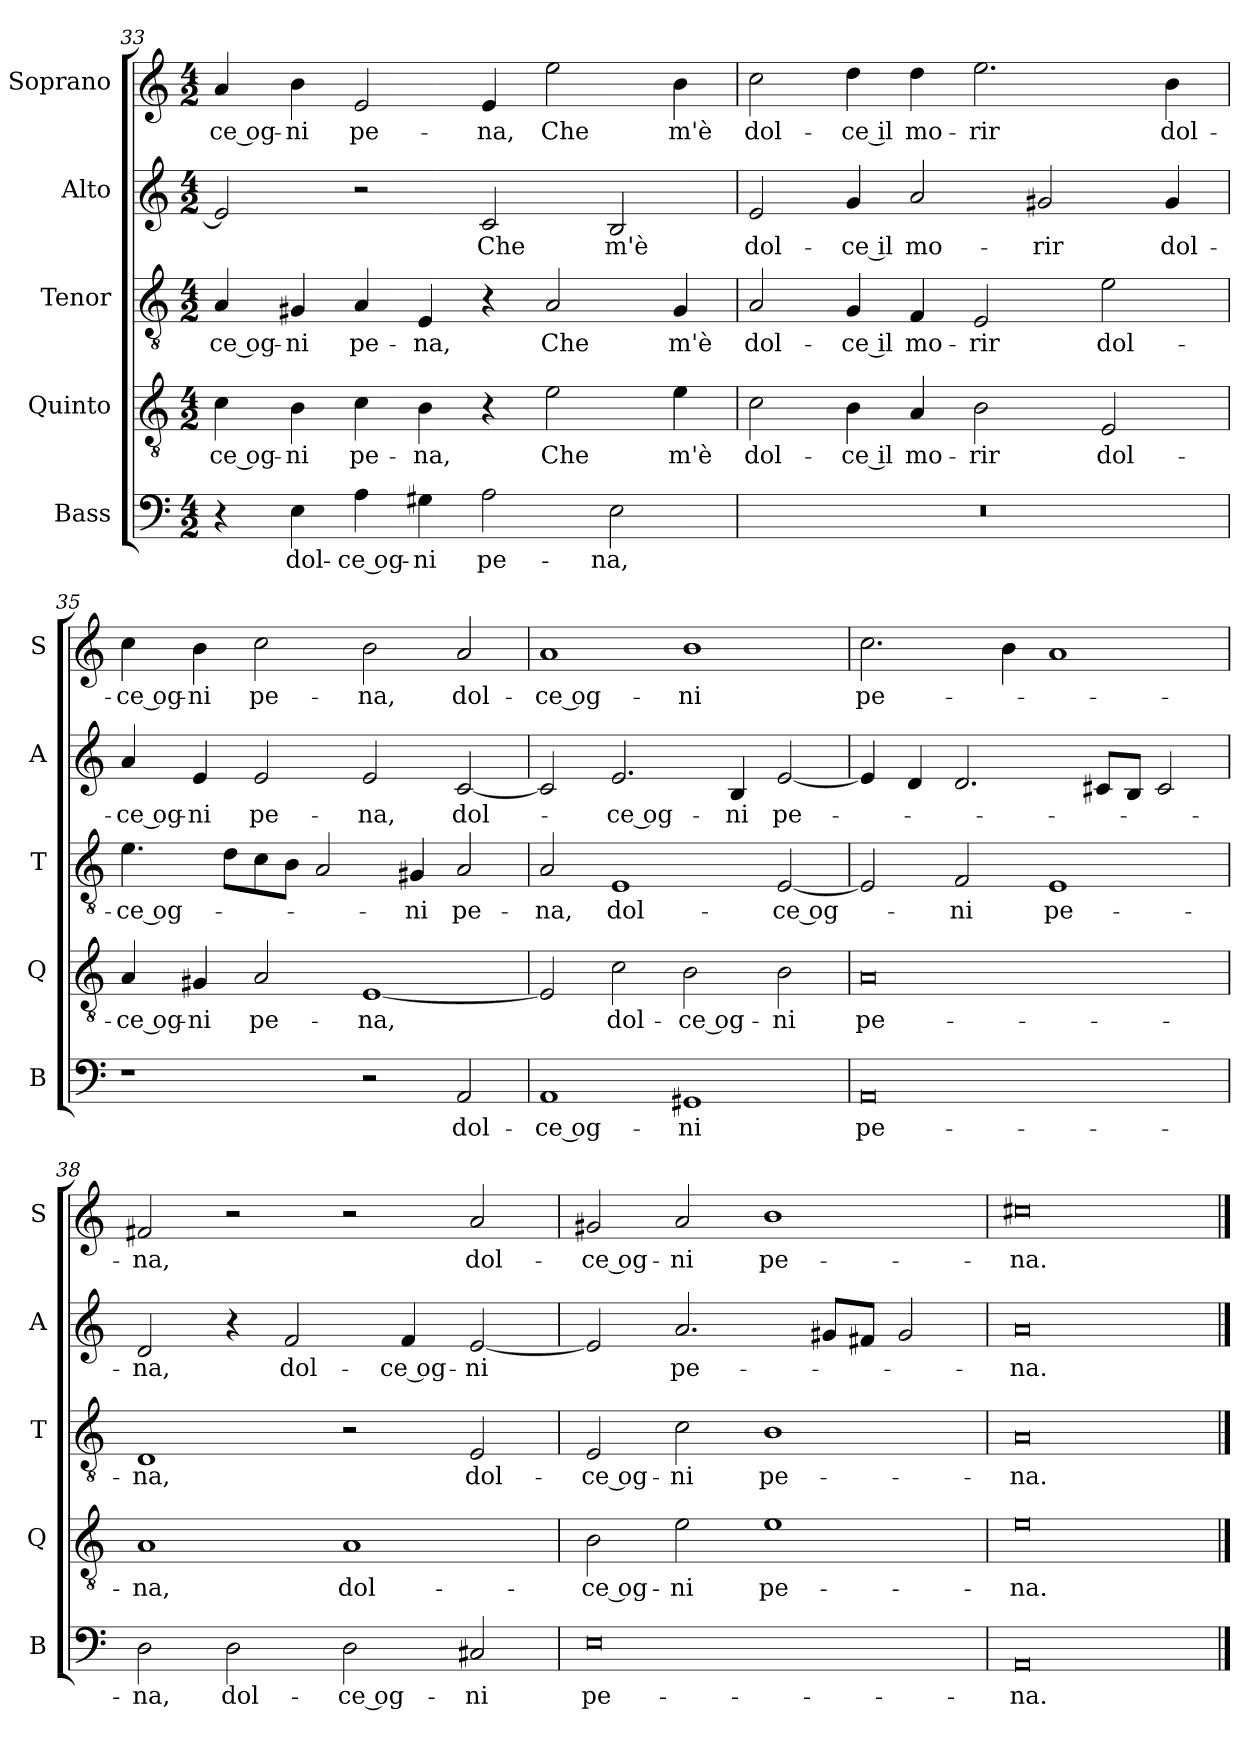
**kern	**text	**kern	**text	**kern	**text	**kern	**text	**kern	**text
*part5	*part5	*part4	*part4	*part3	*part3	*part2	*part2	*part1	*part1
*staff5	*staff5	*staff4	*staff4	*staff3	*staff3	*staff2	*staff2	*staff1	*staff1
*I"Bass	*	*I"Quinto	*	*I"Tenor	*	*I"Alto	*	*I"Soprano	*
*I'B	*	*I'Q	*	*I'T	*	*I'A	*	*I'S	*
*clefF4	*	*clefGv2	*	*clefGv2	*	*clefG2	*	*clefG2	*
*k[]	*	*k[]	*	*k[]	*	*k[]	*	*k[]	*
*C:	*	*C:	*	*C:	*	*C:	*	*C:	*
*M4/2	*	*M4/2	*	*M4/2	*	*M4/2	*	*M4/2	*
=33	=33	=33	=33	=33	=33	=33	=33	=33	=33
!	!	!	!LO:LY:b	!	!LO:LY:b	!	!	!	!LO:LY:b
4r	.	4c\	-ce og-	4A/	-ce og-	2e/]	.	4a/	-ce og-
!	!LO:LY:b	!	!LO:LY:b	!	!LO:LY:b	!	!	!	!LO:LY:b
4E\	dol-	4B\	-ni	4G#X/	-ni	.	.	4b\	-ni
!	!LO:LY:b	!	!LO:LY:b	!	!LO:LY:b	!	!	!	!LO:LY:b
4A\	-ce og-	4c\	pe-	4A/	pe-	2r	.	2e/	pe-
!	!LO:LY:b	!	!LO:LY:b	!	!LO:LY:b	!	!	!	!
4G#X\	-ni	4B\	-na,	4E/	-na,	.	.	.	.
!	!LO:LY:b	!	!	!	!	!	!LO:LY:b	!	!LO:LY:b
2A\	pe-	4r	.	4r	.	2c/	Che	4e/	-na,
!	!	!	!LO:LY:b	!	!LO:LY:b	!	!	!	!LO:LY:b
.	.	2e\	Che	2A/	Che	.	.	2ee\	Che
!	!LO:LY:b	!	!	!	!	!	!LO:LY:b	!	!
2E\	-na,	.	.	.	.	2B/	m'è	.	.
!	!	!	!LO:LY:b	!	!LO:LY:b	!	!	!	!LO:LY:b
.	.	4e\	m'è	4G#/	m'è	.	.	4b\	m'è
=34	=34	=34	=34	=34	=34	=34	=34	=34	=34
!	!	!	!LO:LY:b	!	!LO:LY:b	!	!LO:LY:b	!	!LO:LY:b
0r	.	2c\	dol-	2A/	dol-	2e/	dol-	2cc\	dol-
!	!	!	!LO:LY:b	!	!LO:LY:b	!	!LO:LY:b	!	!LO:LY:b
.	.	4B\	-ce il	4G/	-ce il	4g/	-ce il	4dd\	-ce il
!	!	!	!LO:LY:b	!	!LO:LY:b	!	!LO:LY:b	!	!LO:LY:b
.	.	4A/	mo-	4F/	mo-	2a/	mo-	4dd\	mo-
!	!	!	!LO:LY:b	!	!LO:LY:b	!	!	!	!LO:LY:b
.	.	2B\	-rir	2E/	-rir	.	.	2.ee\	-rir
!	!	!	!	!	!	!	!LO:LY:b	!	!
.	.	.	.	.	.	2g#X/	-rir	.	.
!	!	!	!LO:LY:b	!	!LO:LY:b	!	!	!	!
.	.	2E/	dol-	2e\	dol-	.	.	.	.
!	!	!	!	!	!	!	!LO:LY:b	!	!LO:LY:b
.	.	.	.	.	.	4g#/	dol-	4b\	dol-
!!LO:LB:g=z
=35	=35	=35	=35	=35	=35	=35	=35	=35	=35
!	!	!	!LO:LY:b	!	!LO:LY:b	!	!LO:LY:b	!	!LO:LY:b
1r	.	4A/	-ce og-	4.e\	-ce og-	4a/	-ce og-	4cc\	-ce og-
!	!	!	!LO:LY:b	!	!	!	!LO:LY:b	!	!LO:LY:b
.	.	4G#X/	-ni	.	.	4e/	-ni	4b\	-ni
.	.	.	.	8d\L	.	.	.	.	.
!	!	!	!LO:LY:b	!	!	!	!LO:LY:b	!	!LO:LY:b
.	.	2A/	pe-	8c\	.	2e/	pe-	2cc\	pe-
.	.	.	.	8B\J	.	.	.	.	.
.	.	.	.	2A/	.	.	.	.	.
!	!	!	!LO:LY:b	!	!	!	!LO:LY:b	!	!LO:LY:b
2r	.	[1E	-na,	.	.	2e/	-na,	2b\	-na,
!	!	!	!	!	!LO:LY:b	!	!	!	!
.	.	.	.	4G#X/	-ni	.	.	.	.
!	!LO:LY:b	!	!	!	!LO:LY:b	!	!LO:LY:b	!	!LO:LY:b
2AA/	dol-	.	.	2A/	pe-	[2c/	dol-	2a/	dol-
=36	=36	=36	=36	=36	=36	=36	=36	=36	=36
!	!LO:LY:b	!	!	!	!LO:LY:b	!	!	!	!LO:LY:b
1AA	-ce og-	2E/]	.	2A/	-na,	2c/]	.	1a	-ce og-
!	!	!	!LO:LY:b	!	!LO:LY:b	!	!LO:LY:b	!	!
.	.	2c\	dol-	1E	dol-	2.e/	-ce og-	.	.
!	!LO:LY:b	!	!LO:LY:b	!	!	!	!	!	!LO:LY:b
1GG#X	-ni	2B\	-ce og-	.	.	.	.	1b	-ni
!	!	!	!	!	!	!	!LO:LY:b	!	!
.	.	.	.	.	.	4B/	-ni	.	.
!	!	!	!LO:LY:b	!	!LO:LY:b	!	!LO:LY:b	!	!
.	.	2B\	-ni	[2E/	-ce og-	[2e/	pe-	.	.
=37	=37	=37	=37	=37	=37	=37	=37	=37	=37
!	!LO:LY:b	!	!LO:LY:b	!	!	!	!	!	!LO:LY:b
0AA	pe-	0A	pe-	2E/]	.	4e/]	.	2.cc\	pe-
.	.	.	.	.	.	4d/	.	.	.
!	!	!	!	!	!LO:LY:b	!	!	!	!
.	.	.	.	2F/	-ni	2.d/	.	.	.
.	.	.	.	.	.	.	.	4b\	.
!	!	!	!	!	!LO:LY:b	!	!	!	!
.	.	.	.	1E	pe-	.	.	1a	.
.	.	.	.	.	.	8c#X/L	.	.	.
.	.	.	.	.	.	8B/J	.	.	.
.	.	.	.	.	.	2c#/	.	.	.
=38	=38	=38	=38	=38	=38	=38	=38	=38	=38
!	!LO:LY:b	!	!LO:LY:b	!	!LO:LY:b	!	!LO:LY:b	!	!LO:LY:b
2D\	-na,	1A	-na,	1D	-na,	2d/	-na,	2f#X/	-na,
!	!LO:LY:b	!	!	!	!	!	!	!	!
2D\	dol-	.	.	.	.	4r	.	2r	.
!	!	!	!	!	!	!	!LO:LY:b	!	!
.	.	.	.	.	.	2f/	dol-	.	.
!	!LO:LY:b	!	!LO:LY:b	!	!	!	!	!	!
2D\	-ce og-	1A	dol-	2r	.	.	.	2r	.
!	!	!	!	!	!	!	!LO:LY:b	!	!
.	.	.	.	.	.	4f/	-ce og-	.	.
!	!LO:LY:b	!	!	!	!LO:LY:b	!	!LO:LY:b	!	!LO:LY:b
2C#X/	-ni	.	.	2E/	dol-	[2e/	-ni	2a/	dol-
!!LO:LB:g=z
=39	=39	=39	=39	=39	=39	=39	=39	=39	=39
!	!LO:LY:b	!	!LO:LY:b	!	!LO:LY:b	!	!	!	!LO:LY:b
0E	pe-	2B\	-ce og-	2E/	-ce og-	2e/]	.	2g#X/	-ce og-
!	!	!	!LO:LY:b	!	!LO:LY:b	!	!LO:LY:b	!	!LO:LY:b
.	.	2e\	-ni	2c\	-ni	2.a/	pe-	2a/	-ni
!	!	!	!LO:LY:b	!	!LO:LY:b	!	!	!	!LO:LY:b
.	.	1e	pe-	1B	pe-	.	.	1b	pe-
.	.	.	.	.	.	8g#X/L	.	.	.
.	.	.	.	.	.	8f#X/J	.	.	.
.	.	.	.	.	.	2g#/	.	.	.
=40	=40	=40	=40	=40	=40	=40	=40	=40	=40
!	!LO:LY:b	!	!LO:LY:b	!	!LO:LY:b	!	!LO:LY:b	!	!LO:LY:b
0AA	-na.	0e	-na.	0A	-na.	0a	-na.	0cc#X	-na.
==	==	==	==	==	==	==	==	==	==
*-	*-	*-	*-	*-	*-	*-	*-	*-	*-
